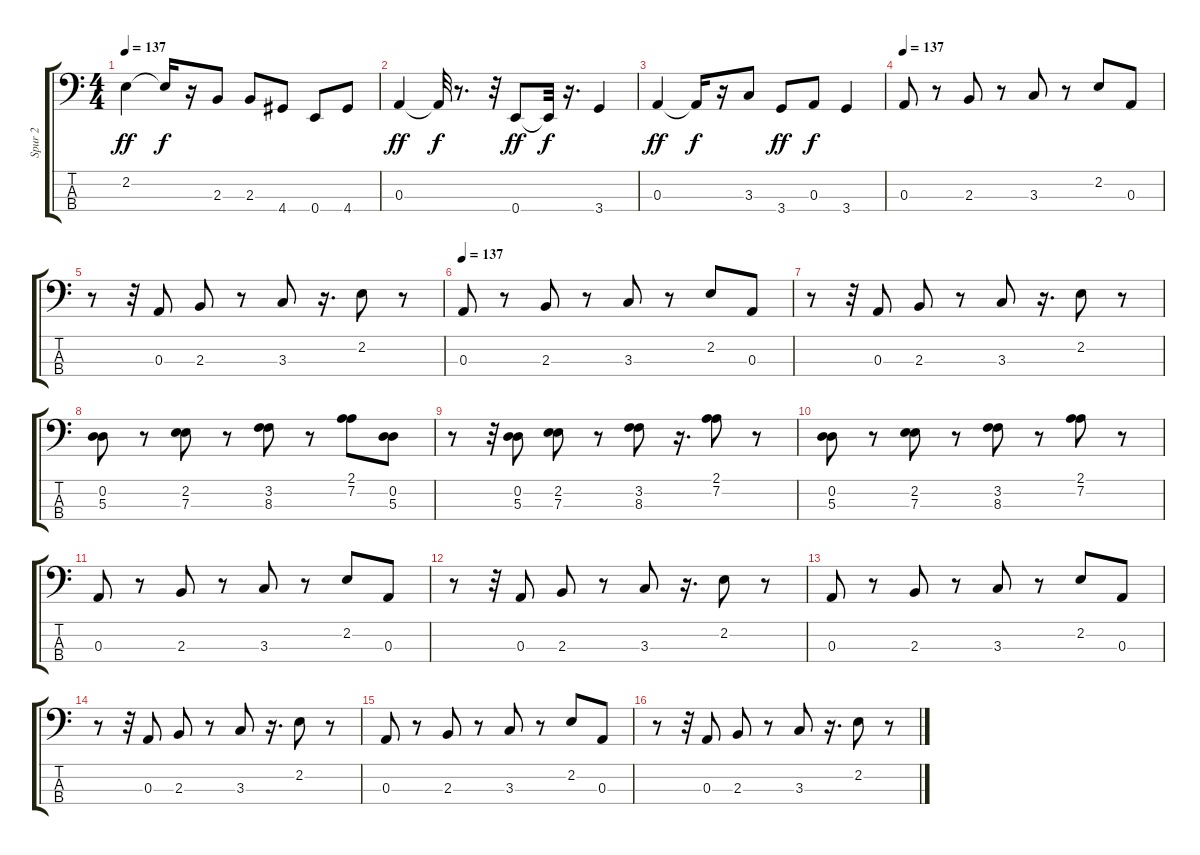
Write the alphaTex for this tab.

\track ("Spur 2" "Spur 2") {instrument electricbasspick}
\staff {score tabs}
\tuning (G2 D2 A1 E1) {hide}
\ts (4 4)
\tempo 137
\clef f4
\ks c
2.2.4{dy ff} 2.2{t}.16{dy f} r.16 2.3.8 2.3.8 4.4.8 0.4.8 4.4.8 |
0.3.4{dy ff} 0.3{t}.32{dy f} r.8{d} r.32 0.4.8{dy ff} 0.4{t}.32{dy f} r.16{d} 3.4.4 |
0.3.4{dy ff} 0.3{t}.16{dy f} r.16 3.3.8 3.4.8{dy ff} 0.3.8{dy f} 3.4.4 |
\tempo 137
0.3.8 r.8 2.3.8 r.8 3.3.8 r.8 2.2.8 0.3.8 |
r.8 r.32 0.3.8 2.3.8 r.8 3.3.8 r.16{d} 2.2.8 r.8 |
\tempo 137
0.3.8 r.8 2.3.8 r.8 3.3.8 r.8 2.2.8 0.3.8 |
r.8 r.32 0.3.8 2.3.8 r.8 3.3.8 r.16{d} 2.2.8 r.8 |
(0.2 5.3).8 r.8 (2.2 7.3).8 r.8 (3.2 8.3).8 r.8 (2.1 7.2).8 (0.2 5.3).8 |
r.8 r.32 (0.2 5.3).8 (2.2 7.3).8 r.8 (3.2 8.3).8 r.16{d} (2.1 7.2).8 r.8 |
(0.2 5.3).8 r.8 (2.2 7.3).8 r.8 (3.2 8.3).8 r.8 (2.1 7.2).8 r.8 |
0.3.8 r.8 2.3.8 r.8 3.3.8 r.8 2.2.8 0.3.8 |
r.8 r.32 0.3.8 2.3.8 r.8 3.3.8 r.16{d} 2.2.8 r.8 |
0.3.8 r.8 2.3.8 r.8 3.3.8 r.8 2.2.8 0.3.8 |
r.8 r.32 0.3.8 2.3.8 r.8 3.3.8 r.16{d} 2.2.8 r.8 |
0.3.8 r.8 2.3.8 r.8 3.3.8 r.8 2.2.8 0.3.8 |
r.8 r.32 0.3.8 2.3.8 r.8 3.3.8 r.16{d} 2.2.8 r.8
